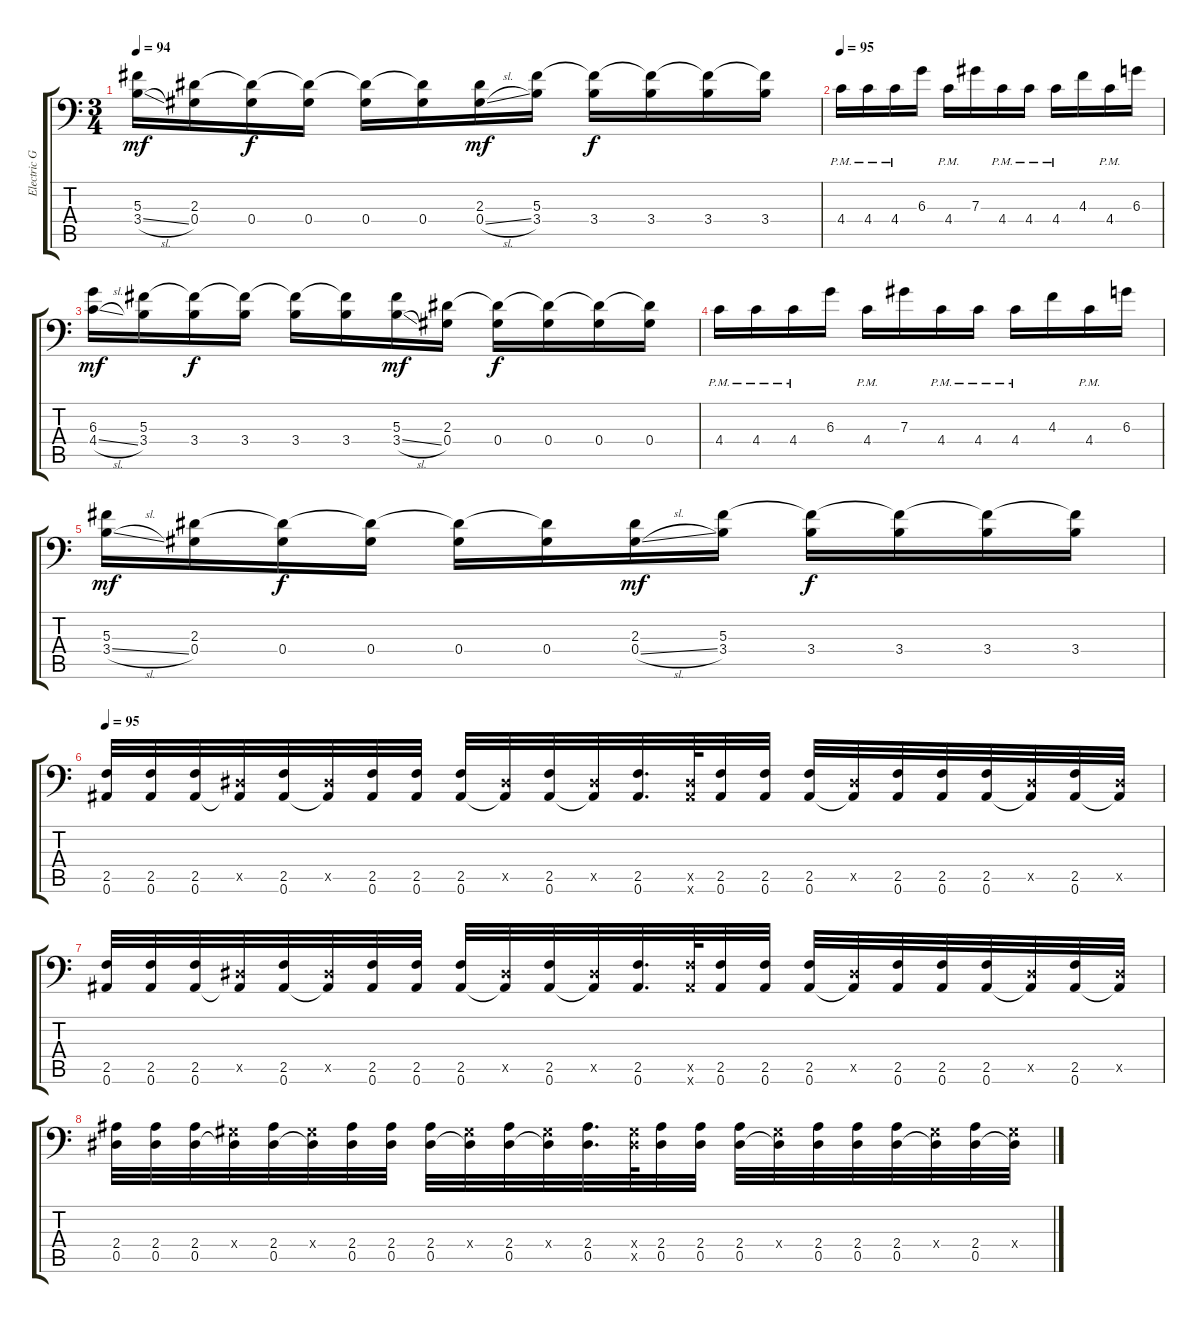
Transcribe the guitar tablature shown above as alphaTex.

\track ("Electric Guitar 3" "Electric G") {instrument distortionguitar}
\staff {score tabs}
\tuning (Bb3 F3 Db3 Ab2 Eb2 Bb1) {hide}
\ts (3 4)
\tempo 94
\clef f4
\ks c
(5.3 3.4{sl}).16{dy mf} (2.3 0.4).16 (2.3{t} 0.4).16{dy f} (2.3{t} 0.4).16 (2.3{t} 0.4).16 (2.3{t} 0.4).16 (2.3 0.4{sl}).16{dy mf} (5.3 3.4).16 (5.3{t} 3.4).16{dy f} (5.3{t} 3.4).16 (5.3{t} 3.4).16 (5.3{t} 3.4).16 |
\tempo 95
4.4{pm}.16 4.4{pm}.16 4.4{pm}.16 6.3.16 4.4{pm}.16 7.3.16 4.4{pm}.16 4.4{pm}.16 4.4{pm}.16 4.3.16 4.4{pm}.16 6.3.16 |
(6.3 4.4{sl}).16{dy mf} (5.3 3.4).16 (5.3{t} 3.4).16{dy f} (5.3{t} 3.4).16 (5.3{t} 3.4).16 (5.3{t} 3.4).16 (5.3 3.4{sl}).16{dy mf} (2.3 0.4).16 (2.3{t} 0.4).16{dy f} (2.3{t} 0.4).16 (2.3{t} 0.4).16 (2.3{t} 0.4).16 |
4.4{pm}.16 4.4{pm}.16 4.4{pm}.16 6.3.16 4.4{pm}.16 7.3.16 4.4{pm}.16 4.4{pm}.16 4.4{pm}.16 4.3.16 4.4{pm}.16 6.3.16 |
(5.3 3.4{sl}).16{dy mf} (2.3 0.4).16 (2.3{t} 0.4).16{dy f} (2.3{t} 0.4).16 (2.3{t} 0.4).16 (2.3{t} 0.4).16 (2.3 0.4{sl}).16{dy mf} (5.3 3.4).16 (5.3{t} 3.4).16{dy f} (5.3{t} 3.4).16 (5.3{t} 3.4).16 (5.3{t} 3.4).16 |
\tempo 95
(2.5 0.6).32 (2.5 0.6).32 (2.5 0.6).32 (0.5{x} 0.6{t}).32 (2.5 0.6).32 (0.5{x} 0.6{t}).32 (2.5 0.6).32 (2.5 0.6).32 (2.5 0.6).32 (0.5{x} 0.6{t}).32 (2.5 0.6).32 (0.5{x} 0.6{t}).32 (2.5 0.6).32{d} (0.5{x} 0.6{x}).64 (2.5 0.6).32 (2.5 0.6).32 (2.5 0.6).32 (0.5{x} 0.6{t}).32 (2.5 0.6).32 (2.5 0.6).32 (2.5 0.6).32 (0.5{x} 0.6{t}).32 (2.5 0.6).32 (0.5{x} 0.6{t}).32 |
(2.5 0.6).32 (2.5 0.6).32 (2.5 0.6).32 (0.5{x} 0.6{t}).32 (2.5 0.6).32 (0.5{x} 0.6{t}).32 (2.5 0.6).32 (2.5 0.6).32 (2.5 0.6).32 (0.5{x} 0.6{t}).32 (2.5 0.6).32 (0.5{x} 0.6{t}).32 (2.5 0.6).32{d} (2.5{x} 0.6{x}).64 (2.5 0.6).32 (2.5 0.6).32 (2.5 0.6).32 (0.5{x} 0.6{t}).32 (2.5 0.6).32 (2.5 0.6).32 (2.5 0.6).32 (0.5{x} 0.6{t}).32 (2.5 0.6).32 (0.5{x} 0.6{t}).32 |
(2.4 0.5).32 (2.4 0.5).32 (2.4 0.5).32 (0.4{x} 0.5{t}).32 (2.4 0.5).32 (0.4{x} 0.5{t}).32 (2.4 0.5).32 (2.4 0.5).32 (2.4 0.5).32 (0.4{x} 0.5{t}).32 (2.4 0.5).32 (0.4{x} 0.5{t}).32 (2.4 0.5).32{d} (0.4{x} 0.5{x}).64 (2.4 0.5).32 (2.4 0.5).32 (2.4 0.5).32 (0.4{x} 0.5{t}).32 (2.4 0.5).32 (2.4 0.5).32 (2.4 0.5).32 (0.4{x} 0.5{t}).32 (2.4 0.5).32 (0.4{x} 0.5{t}).32
